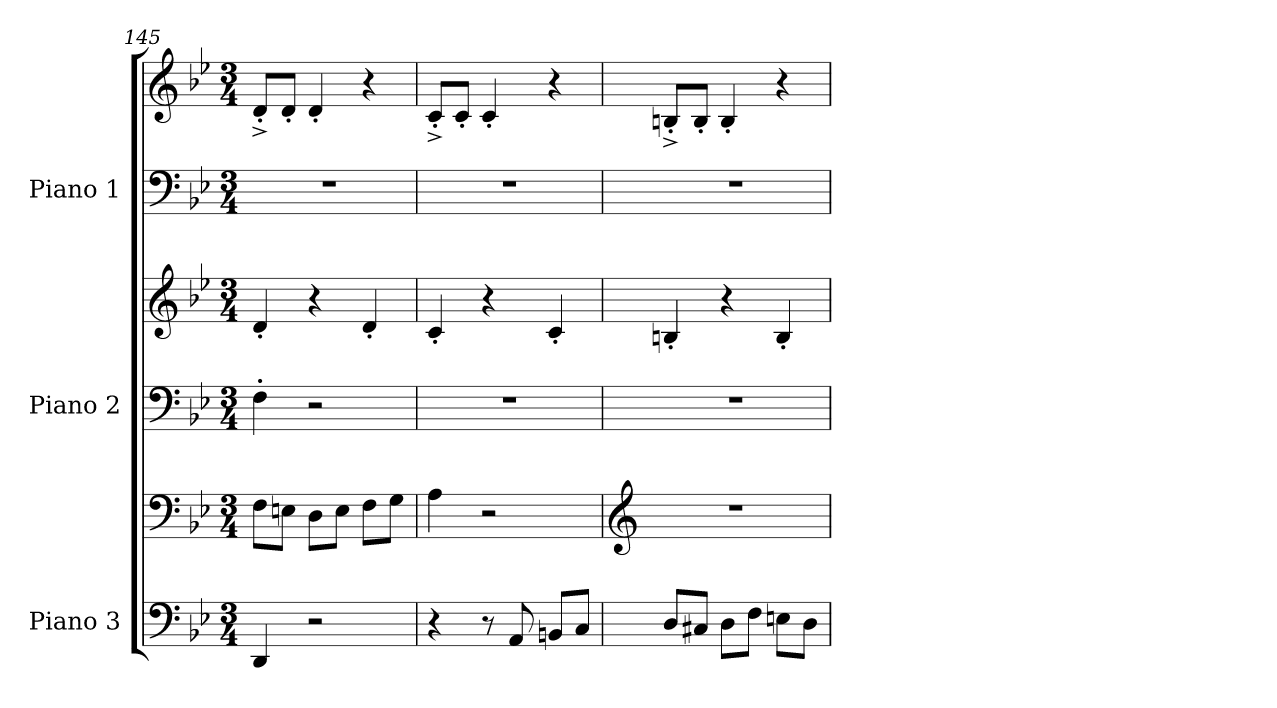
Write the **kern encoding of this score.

**kern	**kern	**kern	**kern	**kern	**kern
*part3	*part3	*part2	*part2	*part1	*part1
*staff6	*staff5	*staff4	*staff3	*staff2	*staff1
*I"Piano 3	*	*I"Piano 2	*	*I"Piano 1	*
*I'Pno. 3	*	*I'Pno. 2	*	*I'Pno. 1	*
*clefF4	*clefF4	*clefF4	*clefG2	*clefF4	*clefG2
*k[b-e-]	*k[b-e-]	*k[b-e-]	*k[b-e-]	*k[b-e-]	*k[b-e-]
*M3/4	*M3/4	*M3/4	*M3/4	*M3/4	*M3/4
=145	=145	=145	=145	=145	=145
4DD/	8F\L	4F'\	4d'/	2.r	8d'^/L
.	8En\J	.	.	.	8d'/J
2r	8D\L	2r	4r	.	4d'/
.	8E\J	.	.	.	.
.	8F\L	.	4d'/	.	4r
.	8G\J	.	.	.	.
=146	=146	=146	=146	=146	=146
4r	4A\	2.r	4c'/	2.r	8c'^/L
.	.	.	.	.	8c'/J
8r	2r	.	4r	.	4c'/
8AA/	.	.	.	.	.
8BBn/L	.	.	4c'/	.	4r
8C/J	.	.	.	.	.
=147	=147	=147	=147	=147	=147
*	*clefG2	*	*	*	*
8D/L	2.r	2.r	4Bn'/	2.r	8Bn'^/L
8C#X/J	.	.	.	.	8B'/J
8D\L	.	.	4r	.	4B'/
8F\J	.	.	.	.	.
8En\L	.	.	4B'/	.	4r
8D\J	.	.	.	.	.
=	=	=	=	=	=
*-	*-	*-	*-	*-	*-
